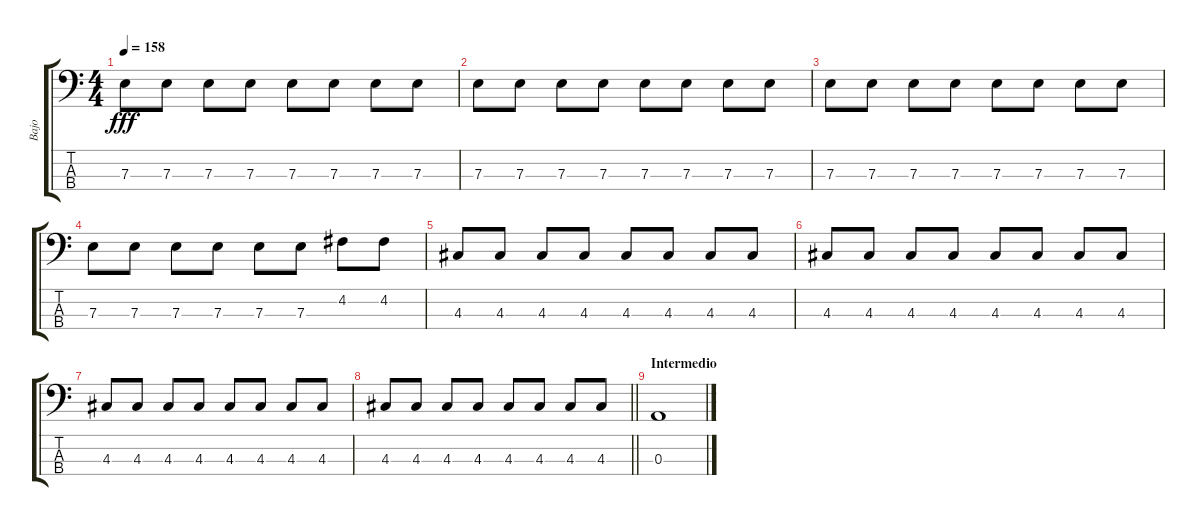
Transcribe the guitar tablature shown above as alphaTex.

\track ("Bajo" "Bajo") {instrument electricbassfinger}
\staff {score tabs}
\tuning (G2 D2 A1 E1) {hide}
\ts (4 4)
\tempo 158
\clef f4
\ks c
7.3.8{dy fff} 7.3.8 7.3.8 7.3.8 7.3.8 7.3.8 7.3.8 7.3.8 |
7.3.8 7.3.8 7.3.8 7.3.8 7.3.8 7.3.8 7.3.8 7.3.8 |
7.3.8 7.3.8 7.3.8 7.3.8 7.3.8 7.3.8 7.3.8 7.3.8 |
7.3.8 7.3.8 7.3.8 7.3.8 7.3.8 7.3.8 4.2.8 4.2.8 |
4.3.8 4.3.8 4.3.8 4.3.8 4.3.8 4.3.8 4.3.8 4.3.8 |
4.3.8 4.3.8 4.3.8 4.3.8 4.3.8 4.3.8 4.3.8 4.3.8 |
4.3.8 4.3.8 4.3.8 4.3.8 4.3.8 4.3.8 4.3.8 4.3.8 |
\barLineRight lightlight
4.3.8 4.3.8 4.3.8 4.3.8 4.3.8 4.3.8 4.3.8 4.3.8 |
\section ("" "Intermedio")
0.3.1
